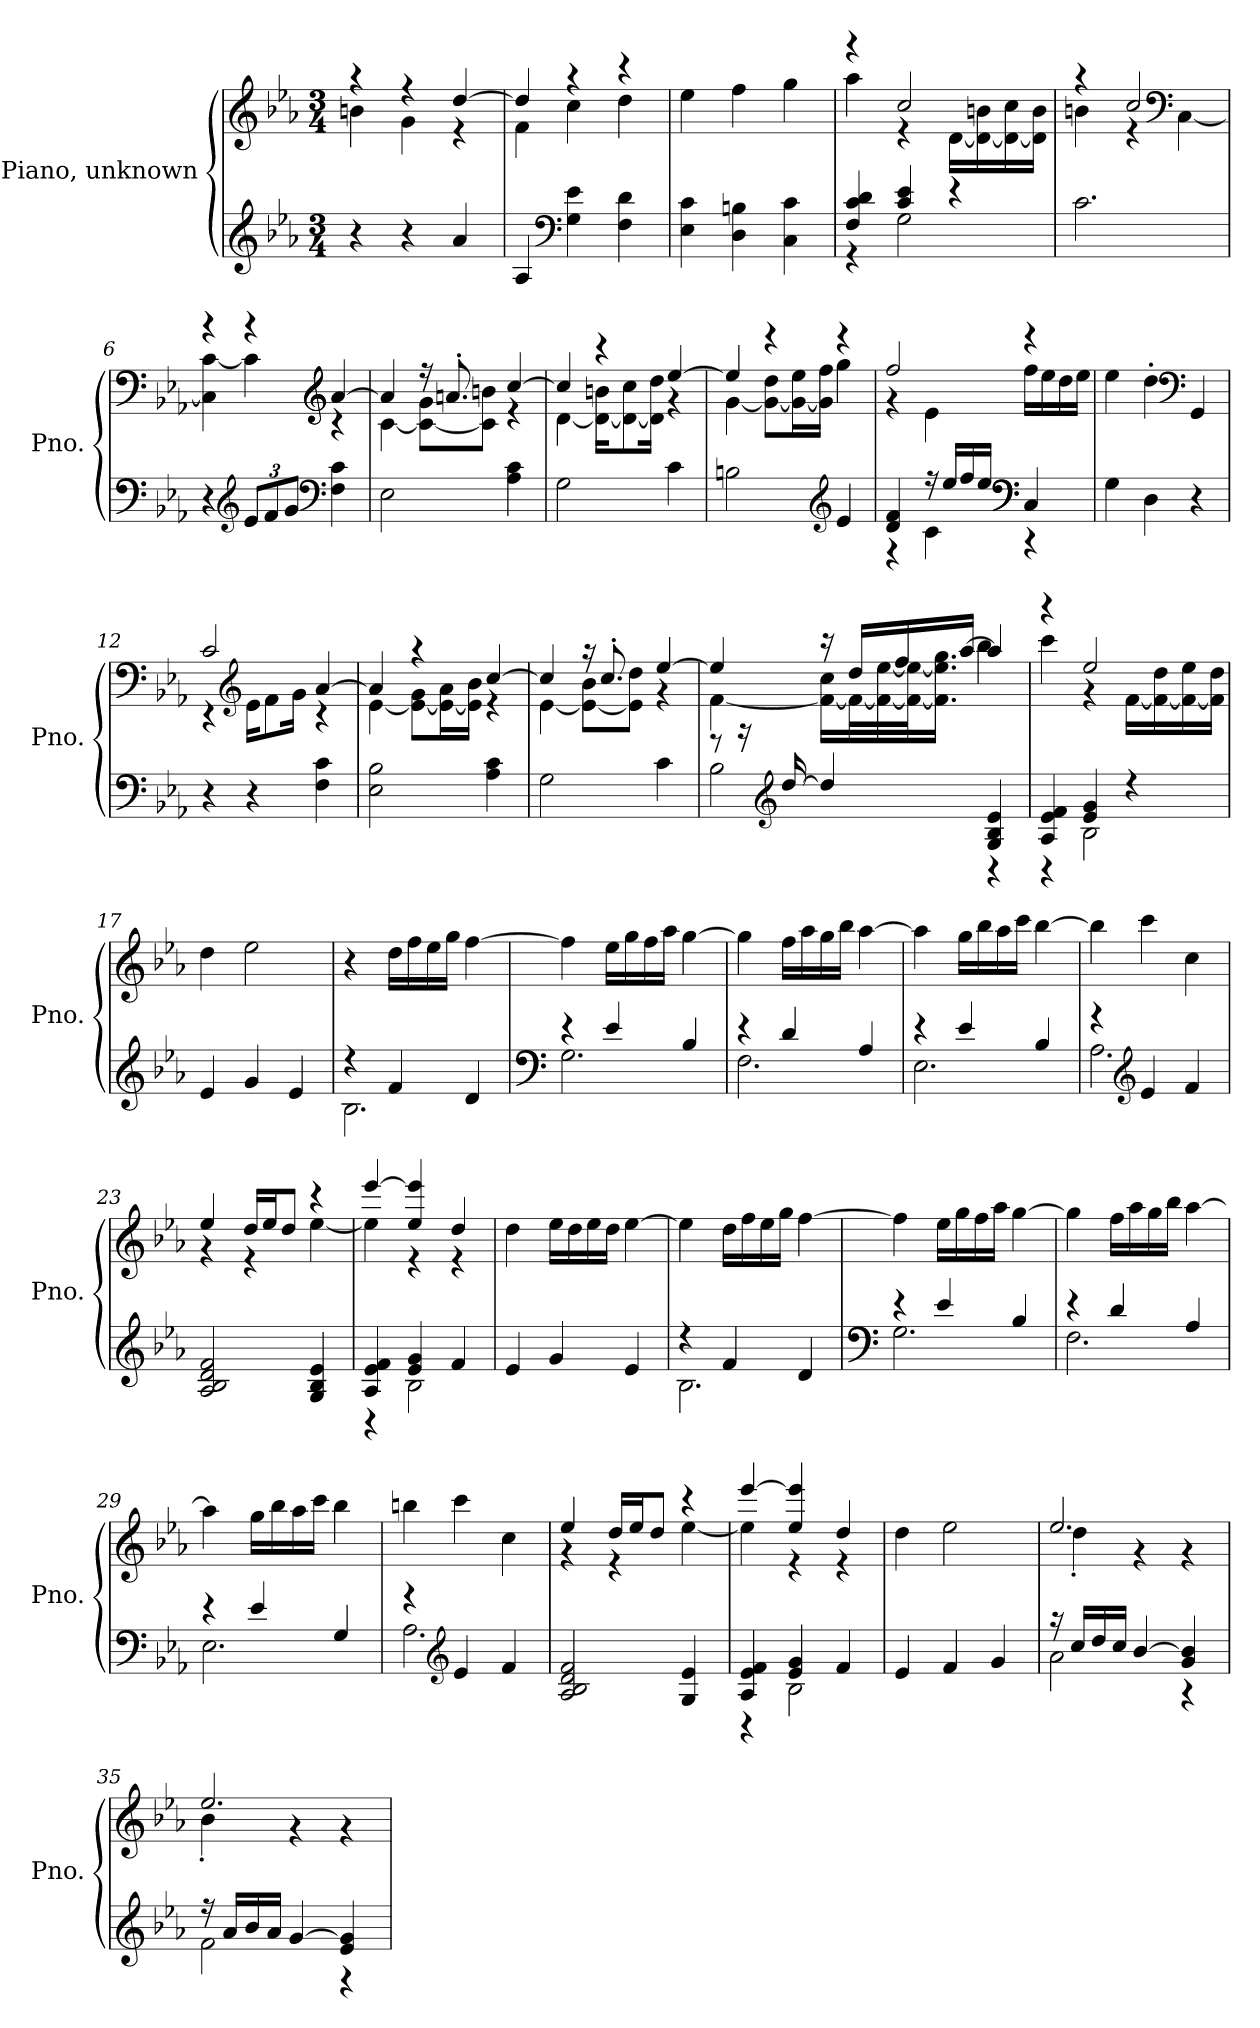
**kern	**kern
*part1	*part1
*staff2	*staff1
*I"Piano, unknown	*
*I'Pno.	*
*clefG2	*clefG2
*k[b-e-a-]	*k[b-e-a-]
*M3/4	*M3/4
*MM170	*MM170
=1	=1
*	*^
4r	4r	4bn\
4r	4r	4g\
4a-/	[4dd/	4r
=2	=2	=2
4A-/	4dd/]	4f\
*clefF4	*	*
4G\ 4e-\	4r	4cc\
4F\ 4d\	4r	4dd\
*	*v	*v
=3	=3
4E-\ 4c\	4ee-\
4D\ 4Bn\	4ff\
4C\ 4c\	4gg\
=4	=4
*^	*^
4F/ 4c/ 4d/	4r	4r	4aa-\
4c/ 4e-/	2G\	2cc/	4r
4r	.	.	[16d\LL
.	.	.	16d\_ 16bn\
.	.	.	16d\_ 16cc\
.	.	.	16d\] 16b\JJ
*v	*v	*	*
=5	=5	=5
2.c\	4r	4bn\
.	2cc/	4r
*	*clefF4	*
.	.	[4C\
=6	=6	=6
4r	4r	4C\] [4c\
*clefG2	*	*
*Xbrackettup	*	*
12e-/L	4r	4c\]
12f/	.	.
12g/J	.	.
*clefF4	*clefG2	*
4F\ 4c\	[4a-/	4r
!!LO:LB:g=z	!!
=7	=7	=7
2E-\	4a-/]	[4c\
.	16r	8c\_ 8g\L
.	8.an'/	.
.	.	8c\] 8bn\J
4A-\ 4c\	[4cc/	4r
=8	=8	=8
2G\	4cc/]	[4d\
.	4r	16d\_ 16bn\KL
.	.	8d\_ 8cc\
.	.	16d\] 16dd\Jk
4c\	[4ee-/	4r
=9	=9	=9
2Bn\	4ee-/]	[4g\
.	4r	8g\_ 8dd\L
.	.	16g\_ 16ee-\L
.	.	16g\] 16ff\JJ
*clefG2	*	*
4e-/	4r	4gg\
=10	=10	=10
*^	*	*
4d/ 4f/	4r	2ff/	4r
16r	4c\	.	4e-\
16ee-/LL	.	.	.
16ff/	.	.	.
16ee-/JJ	.	.	.
*clefF4	*	*	*
4C/	4r	4r	16ff\LL
.	.	.	16ee-\
.	.	.	16dd\
.	.	.	16ee-\JJ
*v	*v	*	*
*	*v	*v
=11	=11
4G\	4ee-\
4D\	4dd'\
*	*clefF4
4r	4GG/
!!LO:LB:g=z
=12	=12
*	*^
4r	2c/	4r
*	*clefG2	*
4r	.	16e-\KL
.	.	8f\
.	.	16g\Jk
4F\ 4c\	[4a-/	4r
=13	=13	=13
2E-\ 2B-\	4a-/]	[4e-\
.	4r	8e-\_ 8g\L
.	.	16e-\_ 16a-\L
.	.	16e-\] 16b-\JJ
4A-\ 4c\	[4cc/	4r
=14	=14	=14
2G\	4cc/]	[4e-\
.	16r	8e-\_ 8b-\L
.	8.cc'/	.
.	.	8e-\] 8dd\J
4c\	[4ee-/	4r
=15	=15	=15
*^	*	*
8r	2B-\	4ee-/]	[4f\
16r	.	.	.
*clefG2	*	*	*
[16dd/	.	.	.
4dd/]	.	16r	16f\_ 16cc\LL
.	.	16dd/LL	32f\L_
.	.	.	32f\_ [32ee-\
.	.	16ff/	32f\_ 32ee-\_J
.	.	.	16.f\] 16.ee-\] 16.gg\JJ
.	.	[16aa-/JJ	.
4G/ 4B-/ 4e-/	4r	4aa-/]	4bb-\
!!LO:LB:g=z	!!
=16	=16	=16	=16
4A-/ 4e-/ 4f/	4r	4r	4ccc\
4e-/ 4g/	2B-\	2ee-/	4r
4r	.	.	[16f\LL
.	.	.	16f\_ 16dd\
.	.	.	16f\_ 16ee-\
.	.	.	16f\] 16dd\JJ
*v	*v	*	*
*	*v	*v
=17	=17
4e-/	4dd\
4g/	2ee-\
4e-/	.
=18	=18
*^	*
4r	2.B-\	4r
4f/	.	16dd\LL
.	.	16ff\
.	.	16ee-\
.	.	16gg\JJ
4d/	.	[4ff\
=19	=19	=19
*clefF4	*	*
4r	2.G\	4ff\]
4e-/	.	16ee-\LL
.	.	16gg\
.	.	16ff\
.	.	16aa-\JJ
4B-/	.	[4gg\
=20	=20	=20
4r	2.F\	4gg\]
4d/	.	16ff\LL
.	.	16aa-\
.	.	16gg\
.	.	16bb-\JJ
4A-/	.	[4aa-\
!!LO:LB:g=z
=21	=21	=21
4r	2.E-\	4aa-\]
4e-/	.	16gg\LL
.	.	16bb-\
.	.	16aa-\
.	.	16ccc\JJ
4B-/	.	[4bb-\
=22	=22	=22
4r	2.A-\	4bb-\]
*clefG2	*	*
4e-/	.	4ccc\
4f/	.	4cc\
*v	*v	*
=23	=23
*	*^
2A-/ 2B-/ 2d/ 2f/	4ee-/	4r
.	16dd/LL	4r
.	16ee-/J	.
.	8dd/J	.
4G/ 4B-/ 4e-/	4r	[4ee-\
=24	=24	=24
*^	*	*
4A-/ 4e-/ 4f/	4r	[4eee-/	4ee-\]
4e-/ 4g/	2B-\	4ee-/ 4eee-/]	4r
4f/	.	4dd/	4r
*v	*v	*	*
*	*v	*v
=25	=25
4e-/	4dd\
4g/	16ee-\LL
.	16dd\
.	16ee-\
.	16dd\JJ
4e-/	[4ee-\
=26	=26
*^	*
4r	2.B-\	4ee-\]
4f/	.	16dd\LL
.	.	16ff\
.	.	16ee-\
.	.	16gg\JJ
4d/	.	[4ff\
!!LO:LB:g=z
=27	=27	=27
*clefF4	*	*
4r	2.G\	4ff\]
4e-/	.	16ee-\LL
.	.	16gg\
.	.	16ff\
.	.	16aa-\JJ
4B-/	.	[4gg\
=28	=28	=28
4r	2.F\	4gg\]
4d/	.	16ff\LL
.	.	16aa-\
.	.	16gg\
.	.	16bb-\JJ
4A-/	.	[4aa-\
=29	=29	=29
4r	2.E-\	4aa-\]
4e-/	.	16gg\LL
.	.	16bb-\
.	.	16aa-\
.	.	16ccc\JJ
4G/	.	4bb-\
=30	=30	=30
4r	2.A-\	4bbn\
*clefG2	*	*
4e-/	.	4ccc\
4f/	.	4cc\
*v	*v	*
=31	=31
*	*^
2A-/ 2B-/ 2d/ 2f/	4ee-/	4r
.	16dd/LL	4r
.	16ee-/J	.
.	8dd/J	.
4G/ 4e-/	4r	[4ee-\
=32	=32	=32
*^	*	*
4A-/ 4e-/ 4f/	4r	[4eee-/	4ee-\]
4e-/ 4g/	2B-\	4ee-/ 4eee-/]	4r
4f/	.	4dd/	4r
*v	*v	*	*
*	*v	*v
!!LO:PB:g=z
=33	=33
4e-/	4dd\
4f/	2ee-\
4g/	.
=34	=34
*^	*^
16r	2a-\	2.ee-/	4dd'\
16cc/LL	.	.	.
16dd/	.	.	.
16cc/JJ	.	.	.
[4b-/	.	.	4r
4g/ 4b-/]	4r	.	4r
=35	=35	=35	=35
16r	2f\	2.ee-/	4b-'\
16a-/LL	.	.	.
16b-/	.	.	.
16a-/JJ	.	.	.
[4g/	.	.	4r
4e-/ 4g/]	4r	.	4r
*v	*v	*	*
*	*v	*v
=	=
*-	*-
